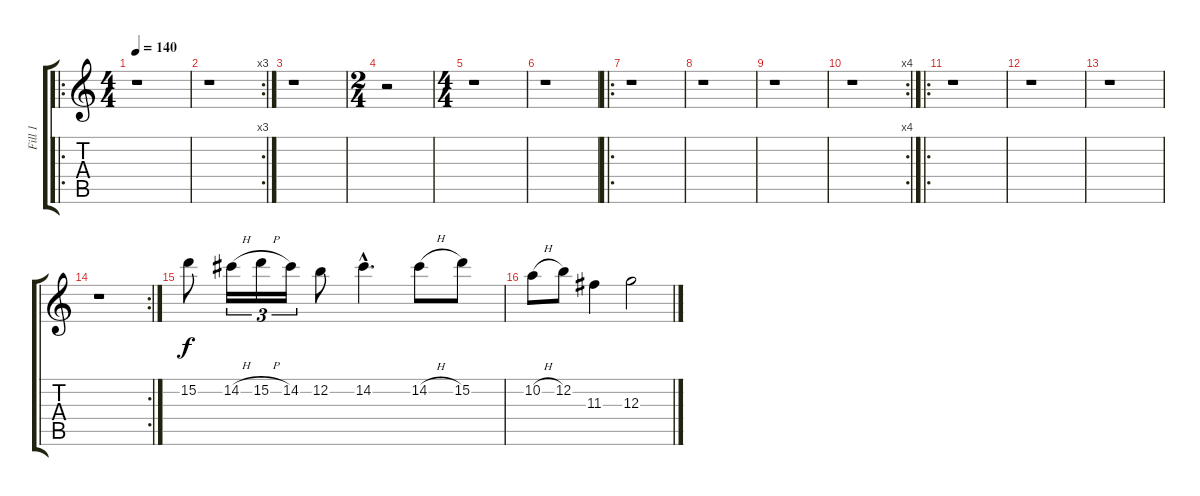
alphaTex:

\track ("Fill 1" "Fill 1") {instrument distortionguitar}
\staff {score tabs}
\tuning (E4 B3 G3 D3 A2 E2) {hide}
\ro
\ts (4 4)
\tempo 140
\clef g2
\ks c
r.1{dy f} |
\rc 3
r.1 |
r.1 |
\ts (2 4)
r.2 |
\ts (4 4)
r.1 |
r.1 |
\ro
r.1 |
r.1 |
r.1 |
\rc 4
r.1 |
\ro
r.1 |
r.1 |
r.1 |
\rc 2
r.1 |
15.2.8 14.2{h}.16{tu (3 2)} 15.2{h}.16{tu (3 2)} 14.2.16{tu (3 2)} 12.2.8 14.2{hac}.4{d} 14.2{h}.8 15.2.8 |
10.2{h}.8 12.2.8 11.3.4 12.3.2
